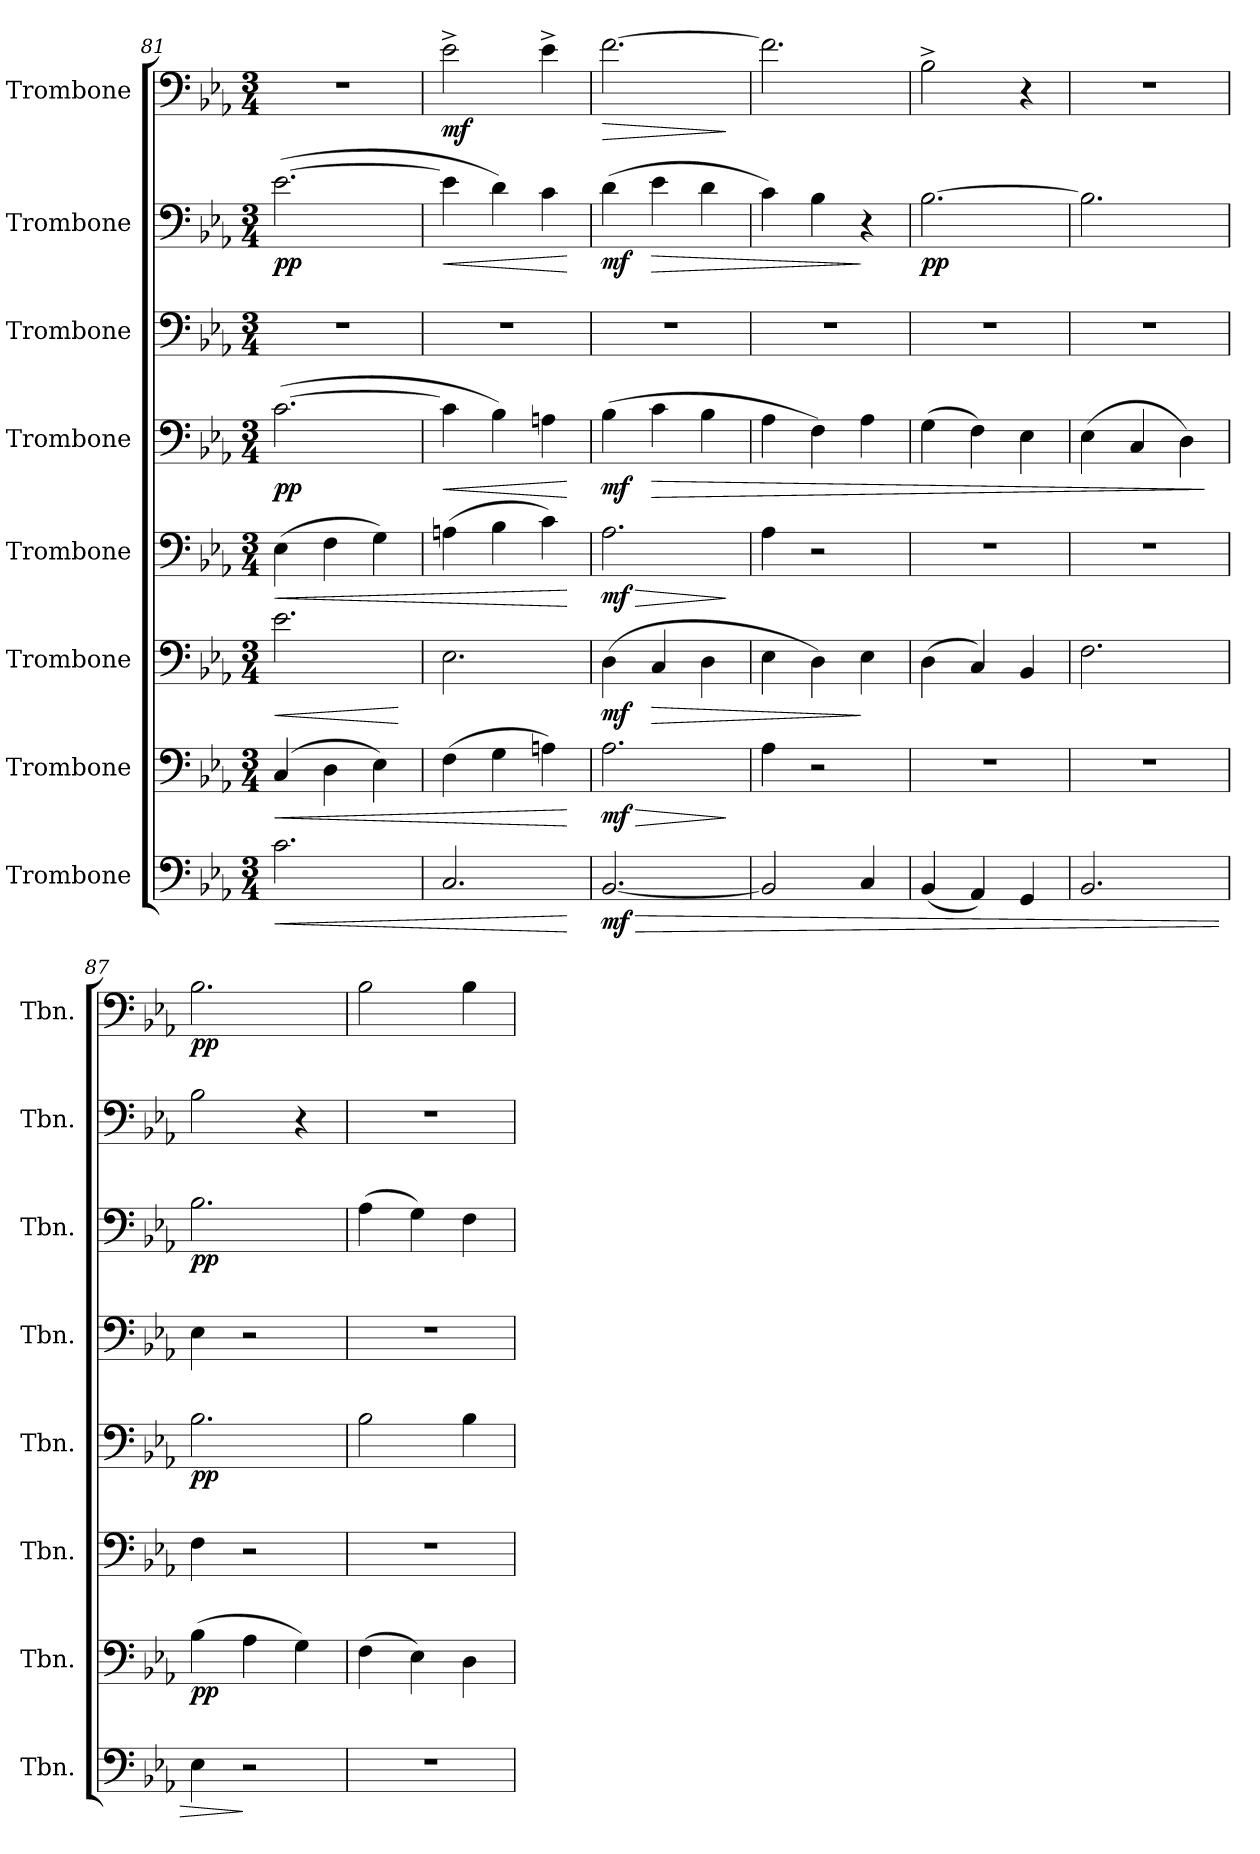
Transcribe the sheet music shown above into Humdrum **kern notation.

**kern	**dynam	**kern	**dynam	**kern	**dynam	**kern	**dynam	**kern	**dynam	**kern	**dynam	**kern	**dynam	**kern	**dynam
*part8	*part8	*part7	*part7	*part6	*part6	*part5	*part5	*part4	*part4	*part3	*part3	*part2	*part2	*part1	*part1
*staff8	*staff8	*staff7	*staff7	*staff6	*staff6	*staff5	*staff5	*staff4	*staff4	*staff3	*staff3	*staff2	*staff2	*staff1	*staff1
*I"Trombone	*	*I"Trombone	*	*I"Trombone	*	*I"Trombone	*	*I"Trombone	*	*I"Trombone	*	*I"Trombone	*	*I"Trombone	*
*I'Tbn.	*	*I'Tbn.	*	*I'Tbn.	*	*I'Tbn.	*	*I'Tbn.	*	*I'Tbn.	*	*I'Tbn.	*	*I'Tbn.	*
*clefF4	*	*clefF4	*	*clefF4	*	*clefF4	*	*clefF4	*	*clefF4	*	*clefF4	*	*clefF4	*
*k[b-e-a-]	*	*k[b-e-a-]	*	*k[b-e-a-]	*	*k[b-e-a-]	*	*k[b-e-a-]	*	*k[b-e-a-]	*	*k[b-e-a-]	*	*k[b-e-a-]	*
*M3/4	*	*M3/4	*	*M3/4	*	*M3/4	*	*M3/4	*	*M3/4	*	*M3/4	*	*M3/4	*
=81	=81	=81	=81	=81	=81	=81	=81	=81	=81	=81	=81	=81	=81	=81	=81
!	!LO:HP:b	!	!LO:HP:b	!	!LO:HP:b	!	!LO:HP:b	!	!LO:DY:b	!	!	!	!LO:DY:b	!	!
2.c\	<	(4C/	<	2.e-\	<	(4E-\	<	([2.c\	pp	2.r	.	([2.e-\	pp	2.r	.
.	.	4D\	.	.	.	4F\	.	.	.	.	.	.	.	.	.
.	.	4E-\)	.	.	.	4G\)	.	.	.	.	.	.	.	.	.
.	.	.	.	.	[	.	.	.	.	.	.	.	.	.	.
=82	=82	=82	=82	=82	=82	=82	=82	=82	=82	=82	=82	=82	=82	=82	=82
!	!	!	!	!	!	!	!	!	!LO:HP:b	!	!	!	!LO:HP:b	!	!LO:DY:b
2.C/	.	(4F\	.	2.E-\	.	(4An\	.	4c\]	<	2.r	.	4e-\]	<	2e-^\	mf
.	.	4G\	.	.	.	4B-\	.	4B-\)	.	.	.	4d\)	.	.	.
.	.	4An\)	.	.	.	4c\)	.	4An\	.	.	.	4c\	.	4e-^\	.
.	[	.	[	.	.	.	[	.	[	.	.	.	[	.	.
=83	=83	=83	=83	=83	=83	=83	=83	=83	=83	=83	=83	=83	=83	=83	=83
!	!LO:HP:b	!	!LO:HP:b	!	!	!	!LO:HP:b	!	!	!	!	!	!	!	!LO:HP:b
!	!LO:DY:n=1:b	!	!LO:DY:n=1:b	!	!LO:DY:b	!	!LO:DY:n=1:b	!	!LO:DY:b	!	!	!	!LO:DY:b	!	!
[2.BB-/	> mf	2.A-\	> mf	(4D\	mf	2.A-\	> mf	(4B-\	mf	2.r	.	(4d\	mf	[2.f\	>
!	!	!	!	!	!LO:HP:b	!	!	!	!LO:HP:b	!	!	!	!LO:HP:b	!	!
.	.	.	.	4C/	>	.	.	4c\	>	.	.	4e-\	>	.	.
.	.	.	.	4D\	.	.	.	4B-\	.	.	.	4d\	.	.	.
.	.	.	]	.	.	.	]	.	.	.	.	.	.	.	]
=84	=84	=84	=84	=84	=84	=84	=84	=84	=84	=84	=84	=84	=84	=84	=84
2BB-/]	.	4A-\	.	4E-\	.	4A-\	.	4A-\	.	2.r	.	4c\)	.	2.f\]	.
.	.	2r	.	4D\)	.	2r	.	4F\)	.	.	.	4B-\	.	.	.
4C/	.	.	.	4E-\	]	.	.	4A-\	.	.	.	4r	]	.	.
=85	=85	=85	=85	=85	=85	=85	=85	=85	=85	=85	=85	=85	=85	=85	=85
!	!	!	!	!	!	!	!	!	!	!	!	!	!LO:DY:b	!	!
(4BB-/	.	2.r	.	(4D\	.	2.r	.	(4G\	.	2.r	.	[2.B-\	pp	2B-^\	.
4AA-/)	.	.	.	4C/)	.	.	.	4F\)	.	.	.	.	.	.	.
4GG/	.	.	.	4BB-/	.	.	.	4E-\	.	.	.	.	.	4r	.
=86	=86	=86	=86	=86	=86	=86	=86	=86	=86	=86	=86	=86	=86	=86	=86
2.BB-/	.	2.r	.	2.F\	.	2.r	.	(4E-\	.	2.r	.	2.B-\]	.	2.r	.
.	.	.	.	.	.	.	.	4C/	.	.	.	.	.	.	.
.	.	.	.	.	.	.	.	4D\)	.	.	.	.	.	.	.
.	.	.	.	.	.	.	.	.	]	.	.	.	.	.	.
=87	=87	=87	=87	=87	=87	=87	=87	=87	=87	=87	=87	=87	=87	=87	=87
!	!	!	!LO:DY:b	!	!	!	!LO:DY:b	!	!	!	!LO:DY:b	!	!	!	!LO:DY:b
4E-\	.	(4B-\	pp	4F\	.	2.B-\	pp	4E-\	.	2.B-\	pp	2B-\	.	2.B-\	pp
2r	]	4A-\	.	2r	.	.	.	2r	.	.	.	.	.	.	.
.	.	4G\)	.	.	.	.	.	.	.	.	.	4r	.	.	.
=88	=88	=88	=88	=88	=88	=88	=88	=88	=88	=88	=88	=88	=88	=88	=88
2.r	.	(4F\	.	2.r	.	2B-\	.	2.r	.	(4A-\	.	2.r	.	2B-\	.
.	.	4E-\)	.	.	.	.	.	.	.	4G\)	.	.	.	.	.
.	.	4D\	.	.	.	4B-\	.	.	.	4F\	.	.	.	4B-\	.
=	=	=	=	=	=	=	=	=	=	=	=	=	=	=	=
*-	*-	*-	*-	*-	*-	*-	*-	*-	*-	*-	*-	*-	*-	*-	*-
